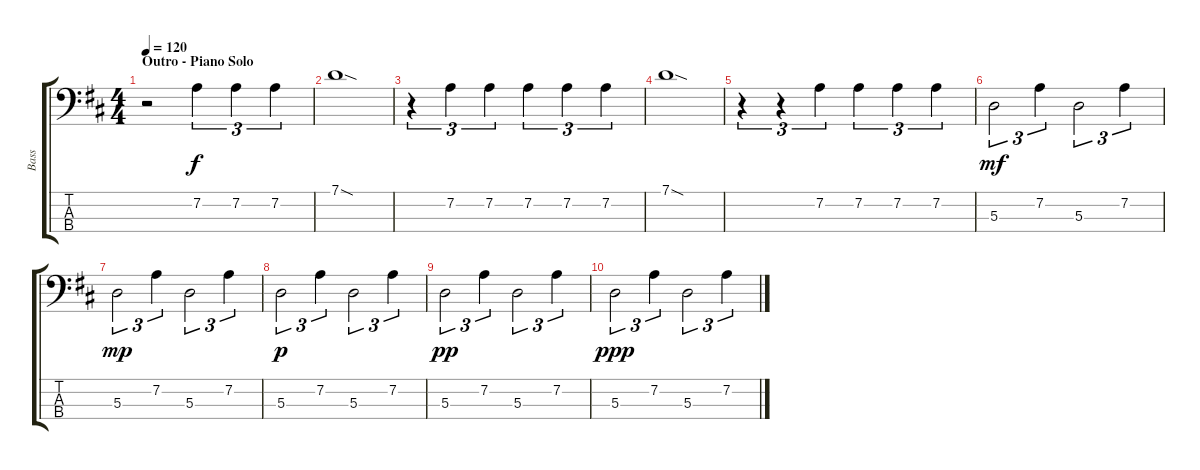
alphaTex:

\track ("Bass" "Bass") {instrument electricbassfinger}
\staff {score tabs}
\tuning (G2 D2 A1 E1) {hide}
\ts (4 4)
\section ("" "Outro - Piano Solo")
\tempo 120
\clef f4
\ks d
r.2{dy f} 7.2.4{tu (3 2)} 7.2.4{tu (3 2)} 7.2.4{tu (3 2)} |
7.1{sod}.1 |
r.4{tu (3 2)} 7.2.4{tu (3 2)} 7.2.4{tu (3 2)} 7.2.4{tu (3 2)} 7.2.4{tu (3 2)} 7.2.4{tu (3 2)} |
7.1{sod}.1 |
r.4{tu (3 2)} r.4{tu (3 2)} 7.2.4{tu (3 2)} 7.2.4{tu (3 2)} 7.2.4{tu (3 2)} 7.2.4{tu (3 2)} |
5.3.2{tu (3 2) dy mf} 7.2.4{tu (3 2)} 5.3.2{tu (3 2)} 7.2.4{tu (3 2)} |
5.3.2{tu (3 2) dy mp} 7.2.4{tu (3 2)} 5.3.2{tu (3 2)} 7.2.4{tu (3 2)} |
5.3.2{tu (3 2) dy p} 7.2.4{tu (3 2)} 5.3.2{tu (3 2)} 7.2.4{tu (3 2)} |
5.3.2{tu (3 2) dy pp} 7.2.4{tu (3 2)} 5.3.2{tu (3 2)} 7.2.4{tu (3 2)} |
5.3.2{tu (3 2) dy ppp} 7.2.4{tu (3 2)} 5.3.2{tu (3 2)} 7.2.4{tu (3 2)}
